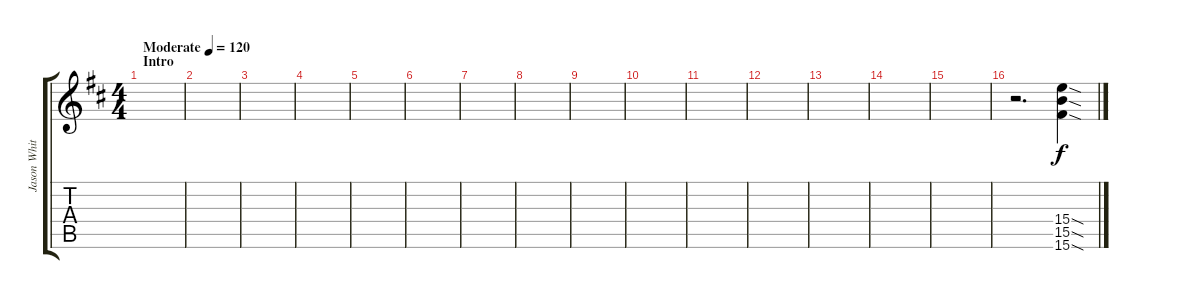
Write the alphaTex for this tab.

\track ("Jason White (Lead Guitar)" "Jason Whit") {instrument distortionguitar}
\staff {score tabs}
\tuning (Eb4 Bb3 Gb3 Db3 Ab2 Eb2) {hide}
\ts (4 4)
\section ("" "Intro")
\tempo (120 "Moderate")
\clef g2
\ks d
|
|
|
|
|
|
|
|
|
|
|
|
|
|
|
r.2{d} (15.4{sod} 15.5{sod} 15.6{sod}).4
